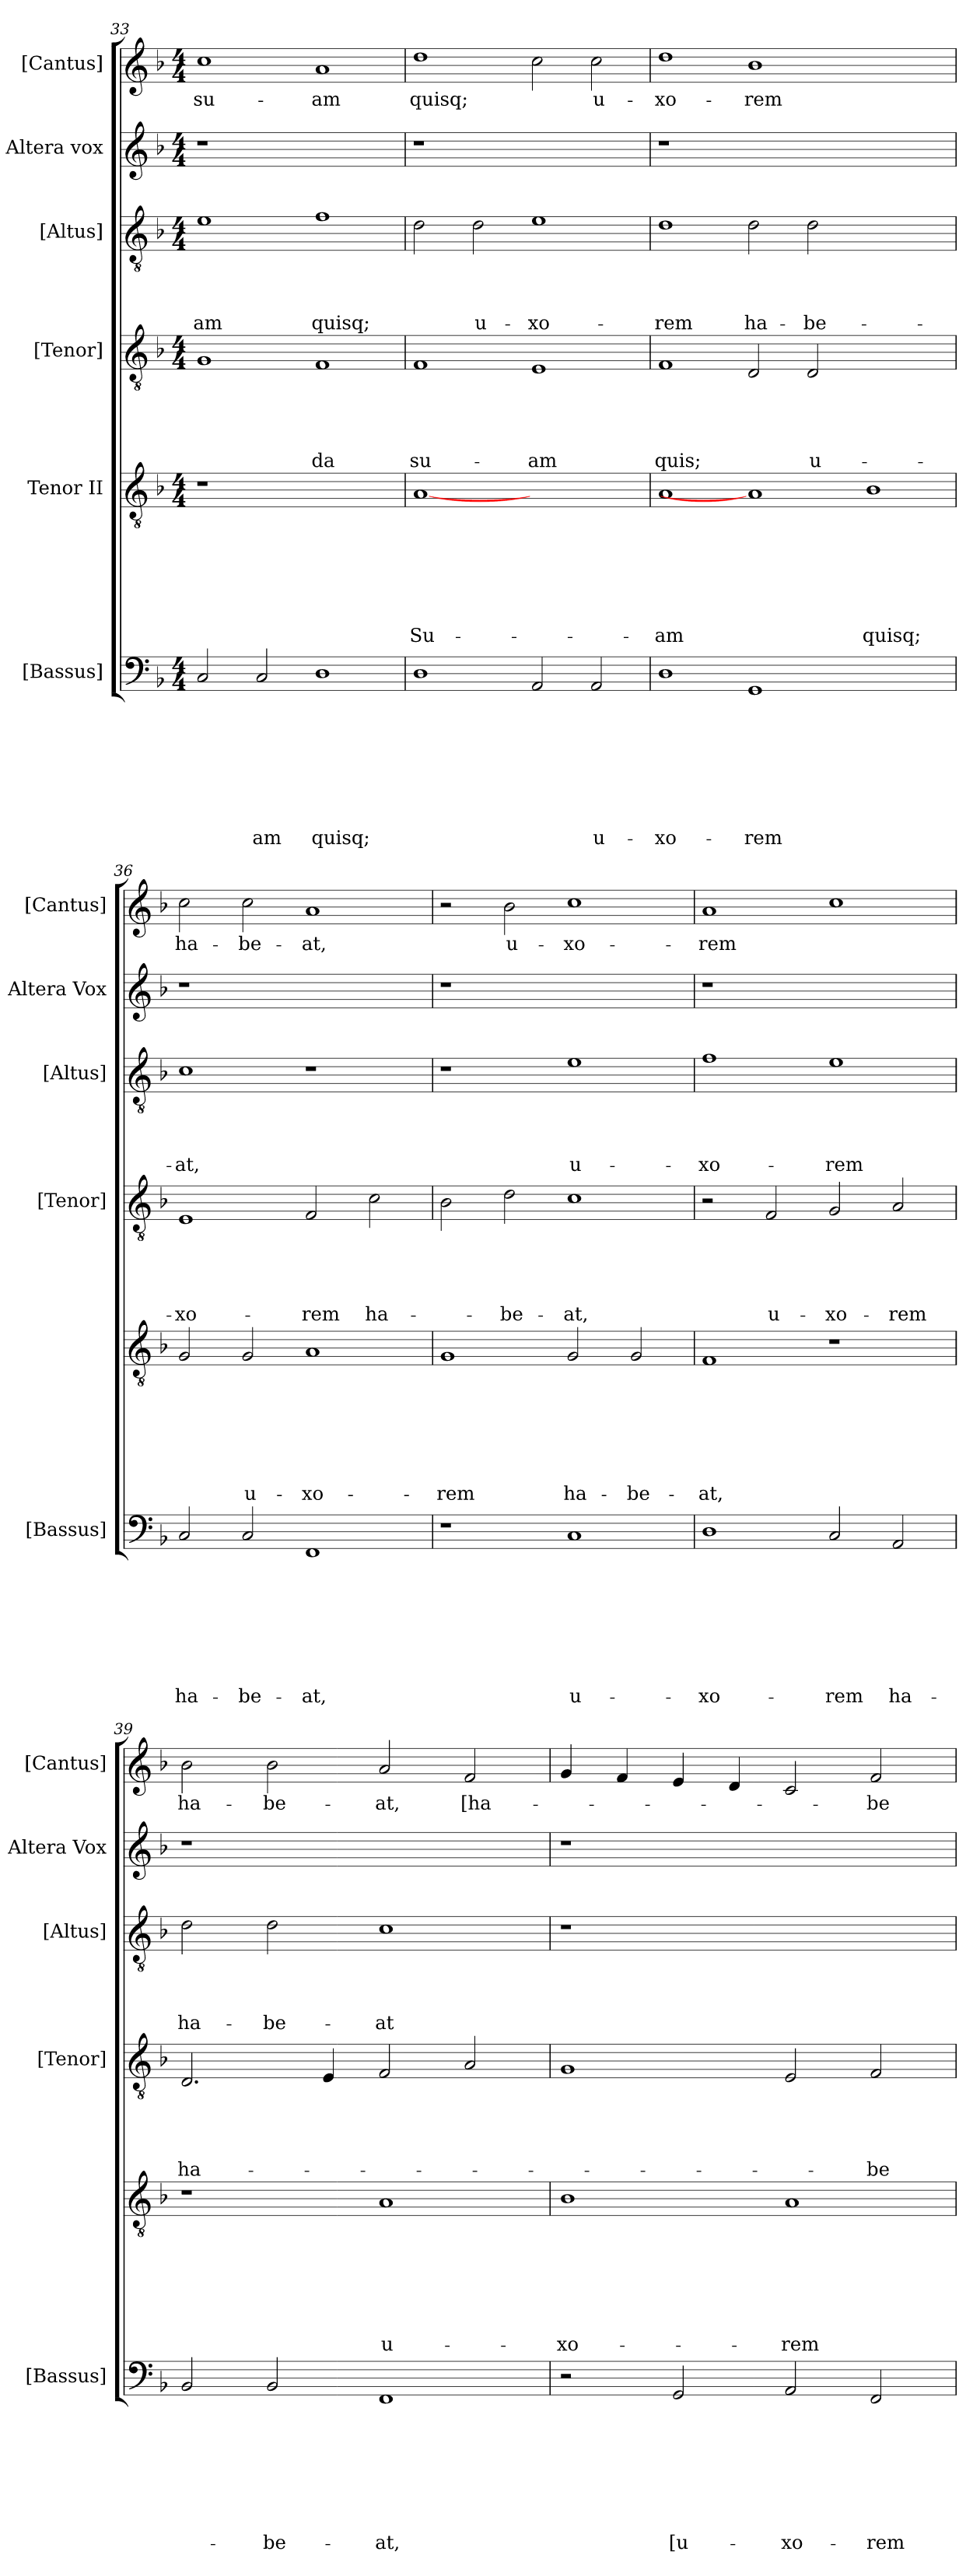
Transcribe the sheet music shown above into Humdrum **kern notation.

**kern	**text	**text	**text	**text	**text	**text	**text	**text	**kern	**text	**text	**text	**text	**text	**text	**text	**kern	**text	**text	**text	**text	**text	**kern	**text	**text	**text	**text	**kern	**kern	**text
*part6	*part6	*part6	*part6	*part6	*part6	*part6	*part6	*part6	*part5	*part5	*part5	*part5	*part5	*part5	*part5	*part5	*part4	*part4	*part4	*part4	*part4	*part4	*part3	*part3	*part3	*part3	*part3	*part2	*part1	*part1
*staff6	*staff6	*staff6	*staff6	*staff6	*staff6	*staff6	*staff6	*staff6	*staff5	*staff5	*staff5	*staff5	*staff5	*staff5	*staff5	*staff5	*staff4	*staff4	*staff4	*staff4	*staff4	*staff4	*staff3	*staff3	*staff3	*staff3	*staff3	*staff2	*staff1	*staff1
*I"[Bassus]	*	*	*	*	*	*	*	*	*I"Tenor II	*	*	*	*	*	*	*	*I"[Tenor]	*	*	*	*	*	*I"[Altus]	*	*	*	*	*I"Altera vox	*I"[Cantus]	*
*I'[Bassus]	*	*	*	*	*	*	*	*	*	*	*	*	*	*	*	*	*I'[Tenor]	*	*	*	*	*	*I'[Altus]	*	*	*	*	*I'Altera Vox	*I'[Cantus]	*
*clefF4	*	*	*	*	*	*	*	*	*clefGv2	*	*	*	*	*	*	*	*clefGv2	*	*	*	*	*	*clefGv2	*	*	*	*	*clefG2	*clefG2	*
*k[b-]	*	*	*	*	*	*	*	*	*k[b-]	*	*	*	*	*	*	*	*k[b-]	*	*	*	*	*	*k[b-]	*	*	*	*	*k[b-]	*k[b-]	*
*F:	*	*	*	*	*	*	*	*	*F:	*	*	*	*	*	*	*	*F:	*	*	*	*	*	*F:	*	*	*	*	*F:	*F:	*
*M4/4	*	*	*	*	*	*	*	*	*M4/4	*	*	*	*	*	*	*	*M4/4	*	*	*	*	*	*M4/4	*	*	*	*	*M4/4	*M4/4	*
=33	=33	=33	=33	=33	=33	=33	=33	=33	=33	=33	=33	=33	=33	=33	=33	=33	=33	=33	=33	=33	=33	=33	=33	=33	=33	=33	=33	=33	=33	=33
!	!	!	!	!	!	!	!	!	!	!	!	!	!	!	!	!	!	!	!	!	!	!	!	!	!	!	!LO:LY:b	!	!	!LO:LY:b
2C/	.	.	.	.	.	.	.	.	1r	.	.	.	.	.	.	.	1G	.	.	.	.	.	1e	.	.	.	-am	1r	1cc	su-
!	!	!	!	!	!	!	!	!LO:LY:b	!	!	!	!	!	!	!	!	!	!	!	!	!	!	!	!	!	!	!	!	!	!
2C/	.	.	.	.	.	.	.	-am	.	.	.	.	.	.	.	.	.	.	.	.	.	.	.	.	.	.	.	.	.	.
!	!	!	!	!	!	!	!	!LO:LY:b	!	!	!	!	!	!	!	!	!	!	!	!	!	!LO:LY:b	!	!	!	!	!LO:LY:b	!	!	!LO:LY:b
1D	.	.	.	.	.	.	.	quisq;	1ryy	.	.	.	.	.	.	.	1F	.	.	.	.	-da	1f	.	.	.	quisq;	1ryy	1a	-am
!!LO:LB:g=z
=34	=34	=34	=34	=34	=34	=34	=34	=34	=34	=34	=34	=34	=34	=34	=34	=34	=34	=34	=34	=34	=34	=34	=34	=34	=34	=34	=34	=34	=34	=34
!	!	!	!	!	!	!	!	!	!	!	!	!	!	!	!	!LO:LY:b	!	!	!	!	!	!LO:LY:b	!	!	!	!	!	!	!	!LO:LY:b
1D	.	.	.	.	.	.	.	.	[1A	.	.	.	.	.	.	-Su-	1F	.	.	.	.	su-	2d\	.	.	.	.	1r	1dd	quisq;
!	!	!	!	!	!	!	!	!	!	!	!	!	!	!	!	!	!	!	!	!	!	!	!	!	!	!	!LO:LY:b	!	!	!
.	.	.	.	.	.	.	.	.	.	.	.	.	.	.	.	.	.	.	.	.	.	.	2d\	.	.	.	u-	.	.	.
!	!	!	!	!	!	!	!	!	!	!	!	!	!	!	!	!	!	!	!	!	!	!LO:LY:b	!	!	!	!	!LO:LY:b	!	!	!
2AA/	.	.	.	.	.	.	.	.	1ryy	.	.	.	.	.	.	.	1E	.	.	.	.	-am	1e	.	.	.	-xo-	1ryy	2cc\	.
!	!	!	!	!	!	!	!	!LO:LY:b	!	!	!	!	!	!	!	!	!	!	!	!	!	!	!	!	!	!	!	!	!	!LO:LY:b
2AA/	.	.	.	.	.	.	.	u-	.	.	.	.	.	.	.	.	.	.	.	.	.	.	.	.	.	.	.	.	2cc\	u-
=35	=35	=35	=35	=35	=35	=35	=35	=35	=35	=35	=35	=35	=35	=35	=35	=35	=35	=35	=35	=35	=35	=35	=35	=35	=35	=35	=35	=35	=35	=35
!	!	!	!	!	!	!	!	!LO:LY:b	!	!	!	!	!	!	!	!LO:LY:b	!	!	!	!	!	!LO:LY:b	!	!	!	!	!LO:LY:b	!	!	!LO:LY:b
1D	.	.	.	.	.	.	.	-xo-	1A	.	.	.	.	.	.	-am	1F	.	.	.	.	quis;	1d	.	.	.	-rem	1r	1dd	-xo-
!	!	!	!	!	!	!	!	!LO:LY:b	!	!	!	!	!	!	!	!	!	!	!	!	!	!	!	!	!	!	!LO:LY:b	!	!	!LO:LY:b
1GG	.	.	.	.	.	.	.	-rem	1A]	.	.	.	.	.	.	.	2D/	.	.	.	.	.	2d\	.	.	.	ha-	0ryy	1b-	-rem
!	!	!	!	!	!	!	!	!	!	!	!	!	!	!	!	!	!	!	!	!	!	!LO:LY:b	!	!	!	!	!LO:LY:b	!	!	!
.	.	.	.	.	.	.	.	.	.	.	.	.	.	.	.	.	2D/	.	.	.	.	u-	2d\	.	.	.	-be-	.	.	.
!	!	!	!	!	!	!	!	!	!	!	!	!	!	!	!	!LO:LY:b	!	!	!	!	!	!	!	!	!	!	!	!	!	!
1ryy	.	.	.	.	.	.	.	.	1B-	.	.	.	.	.	.	quisq;	1ryy	.	.	.	.	.	1ryy	.	.	.	.	.	1ryy	.
=36	=36	=36	=36	=36	=36	=36	=36	=36	=36	=36	=36	=36	=36	=36	=36	=36	=36	=36	=36	=36	=36	=36	=36	=36	=36	=36	=36	=36	=36	=36
!	!	!	!	!	!	!	!	!LO:LY:b	!	!	!	!	!	!	!	!	!	!	!	!	!	!LO:LY:b	!	!	!	!	!LO:LY:b	!	!	!LO:LY:b
2C/	.	.	.	.	.	.	.	ha-	2G/	.	.	.	.	.	.	.	1E	.	.	.	.	-xo-	1c	.	.	.	-at,	1r	2cc\	ha-
!	!	!	!	!	!	!	!	!LO:LY:b	!	!	!	!	!	!	!	!LO:LY:b	!	!	!	!	!	!	!	!	!	!	!	!	!	!LO:LY:b
2C/	.	.	.	.	.	.	.	-be-	2G/	.	.	.	.	.	.	u-	.	.	.	.	.	.	.	.	.	.	.	.	2cc\	-be-
!	!	!	!	!	!	!	!	!LO:LY:b	!	!	!	!	!	!	!	!LO:LY:b	!	!	!	!	!	!LO:LY:b	!	!	!	!	!	!	!	!LO:LY:b
1FF	.	.	.	.	.	.	.	-at,	1A	.	.	.	.	.	.	-xo-	2F/	.	.	.	.	-rem	1r	.	.	.	.	1ryy	1a	-at,
!	!	!	!	!	!	!	!	!	!	!	!	!	!	!	!	!	!	!	!	!	!	!LO:LY:b	!	!	!	!	!	!	!	!
.	.	.	.	.	.	.	.	.	.	.	.	.	.	.	.	.	2c\	.	.	.	.	ha-	.	.	.	.	.	.	.	.
=37	=37	=37	=37	=37	=37	=37	=37	=37	=37	=37	=37	=37	=37	=37	=37	=37	=37	=37	=37	=37	=37	=37	=37	=37	=37	=37	=37	=37	=37	=37
!	!	!	!	!	!	!	!	!	!	!	!	!	!	!	!	!LO:LY:b	!	!	!	!	!	!	!	!	!	!	!	!	!	!
1r	.	.	.	.	.	.	.	.	1G	.	.	.	.	.	.	-rem	2B-\	.	.	.	.	.	1r	.	.	.	.	1r	2r	.
!	!	!	!	!	!	!	!	!	!	!	!	!	!	!	!	!	!	!	!	!	!	!LO:LY:b	!	!	!	!	!	!	!	!LO:LY:b
.	.	.	.	.	.	.	.	.	.	.	.	.	.	.	.	.	2d\	.	.	.	.	-be-	.	.	.	.	.	.	2b-\	u-
!	!	!	!	!	!	!	!	!LO:LY:b	!	!	!	!	!	!	!	!LO:LY:b	!	!	!	!	!	!LO:LY:b	!	!	!	!	!LO:LY:b	!	!	!LO:LY:b
1C	.	.	.	.	.	.	.	u-	2G/	.	.	.	.	.	.	ha-	1c	.	.	.	.	-at,	1e	.	.	.	u-	1ryy	1cc	-xo-
!	!	!	!	!	!	!	!	!	!	!	!	!	!	!	!	!LO:LY:b	!	!	!	!	!	!	!	!	!	!	!	!	!	!
.	.	.	.	.	.	.	.	.	2G/	.	.	.	.	.	.	-be-	.	.	.	.	.	.	.	.	.	.	.	.	.	.
=38	=38	=38	=38	=38	=38	=38	=38	=38	=38	=38	=38	=38	=38	=38	=38	=38	=38	=38	=38	=38	=38	=38	=38	=38	=38	=38	=38	=38	=38	=38
!	!	!	!	!	!	!	!	!LO:LY:b	!	!	!	!	!	!	!	!LO:LY:b	!	!	!	!	!	!	!	!	!	!	!LO:LY:b	!	!	!LO:LY:b
1D	.	.	.	.	.	.	.	-xo-	1F	.	.	.	.	.	.	-at,	2r	.	.	.	.	.	1f	.	.	.	-xo-	1r	1a	-rem
!	!	!	!	!	!	!	!	!	!	!	!	!	!	!	!	!	!	!	!	!	!	!LO:LY:b	!	!	!	!	!	!	!	!
.	.	.	.	.	.	.	.	.	.	.	.	.	.	.	.	.	2F/	.	.	.	.	u-	.	.	.	.	.	.	.	.
!	!	!	!	!	!	!	!	!LO:LY:b	!	!	!	!	!	!	!	!	!	!	!	!	!	!LO:LY:b	!	!	!	!	!LO:LY:b	!	!	!
2C/	.	.	.	.	.	.	.	-rem	1r	.	.	.	.	.	.	.	2G/	.	.	.	.	-xo-	1e	.	.	.	-rem	1ryy	1cc	.
!	!	!	!	!	!	!	!	!LO:LY:b	!	!	!	!	!	!	!	!	!	!	!	!	!	!LO:LY:b	!	!	!	!	!	!	!	!
2AA/	.	.	.	.	.	.	.	ha-	.	.	.	.	.	.	.	.	2A/	.	.	.	.	-rem	.	.	.	.	.	.	.	.
!!LO:LB:g=z
=39	=39	=39	=39	=39	=39	=39	=39	=39	=39	=39	=39	=39	=39	=39	=39	=39	=39	=39	=39	=39	=39	=39	=39	=39	=39	=39	=39	=39	=39	=39
!	!	!	!	!	!	!	!	!	!	!	!	!	!	!	!	!	!	!	!	!	!	!LO:LY:b	!	!	!	!	!LO:LY:b	!	!	!LO:LY:b
2BB-/	.	.	.	.	.	.	.	.	1r	.	.	.	.	.	.	.	2.D/	.	.	.	.	ha-	2d\	.	.	.	ha-	1r	2b-\	ha-
!	!	!	!	!	!	!	!	!LO:LY:b	!	!	!	!	!	!	!	!	!	!	!	!	!	!	!	!	!	!	!LO:LY:b	!	!	!LO:LY:b
2BB-/	.	.	.	.	.	.	.	-be-	.	.	.	.	.	.	.	.	.	.	.	.	.	.	2d\	.	.	.	-be-	.	2b-\	-be-
.	.	.	.	.	.	.	.	.	.	.	.	.	.	.	.	.	4E/	.	.	.	.	.	.	.	.	.	.	.	.	.
!	!	!	!	!	!	!	!	!LO:LY:b	!	!	!	!	!	!	!	!LO:LY:b	!	!	!	!	!	!	!	!	!	!	!LO:LY:b	!	!	!LO:LY:b
1FF	.	.	.	.	.	.	.	-at,	1A	.	.	.	.	.	.	u-	2F/	.	.	.	.	.	1c	.	.	.	-at	1ryy	2a/	-at,
!	!	!	!	!	!	!	!	!	!	!	!	!	!	!	!	!	!	!	!	!	!	!	!	!	!	!	!	!	!	!LO:LY:b
.	.	.	.	.	.	.	.	.	.	.	.	.	.	.	.	.	2A/	.	.	.	.	.	.	.	.	.	.	.	2f/	[ha-
=40	=40	=40	=40	=40	=40	=40	=40	=40	=40	=40	=40	=40	=40	=40	=40	=40	=40	=40	=40	=40	=40	=40	=40	=40	=40	=40	=40	=40	=40	=40
!	!	!	!	!	!	!	!	!	!	!	!	!	!	!	!	!LO:LY:b	!	!	!	!	!	!	!	!	!	!	!	!	!	!
2r	.	.	.	.	.	.	.	.	1B-	.	.	.	.	.	.	-xo-	1G	.	.	.	.	.	1r	.	.	.	.	1r	4g/	.
.	.	.	.	.	.	.	.	.	.	.	.	.	.	.	.	.	.	.	.	.	.	.	.	.	.	.	.	.	4f/	.
!	!	!	!	!	!	!	!	!LO:LY:b	!	!	!	!	!	!	!	!	!	!	!	!	!	!	!	!	!	!	!	!	!	!
2GG/	.	.	.	.	.	.	.	[u-	.	.	.	.	.	.	.	.	.	.	.	.	.	.	.	.	.	.	.	.	4e/	.
.	.	.	.	.	.	.	.	.	.	.	.	.	.	.	.	.	.	.	.	.	.	.	.	.	.	.	.	.	4d/	.
!	!	!	!	!	!	!	!	!LO:LY:b	!	!	!	!	!	!	!	!LO:LY:b	!	!	!	!	!	!	!	!	!	!	!	!	!	!
2AA/	.	.	.	.	.	.	.	-xo-	1A	.	.	.	.	.	.	-rem	2E/	.	.	.	.	.	1ryy	.	.	.	.	1ryy	2c/	.
!	!	!	!	!	!	!	!	!LO:LY:b	!	!	!	!	!	!	!	!	!	!	!	!	!	!LO:LY:b	!	!	!	!	!	!	!	!LO:LY:b
2FF/	.	.	.	.	.	.	.	-rem	.	.	.	.	.	.	.	.	2F/	.	.	.	.	-be-	.	.	.	.	.	.	2f/	-be-
=	=	=	=	=	=	=	=	=	=	=	=	=	=	=	=	=	=	=	=	=	=	=	=	=	=	=	=	=	=	=
*-	*-	*-	*-	*-	*-	*-	*-	*-	*-	*-	*-	*-	*-	*-	*-	*-	*-	*-	*-	*-	*-	*-	*-	*-	*-	*-	*-	*-	*-	*-
